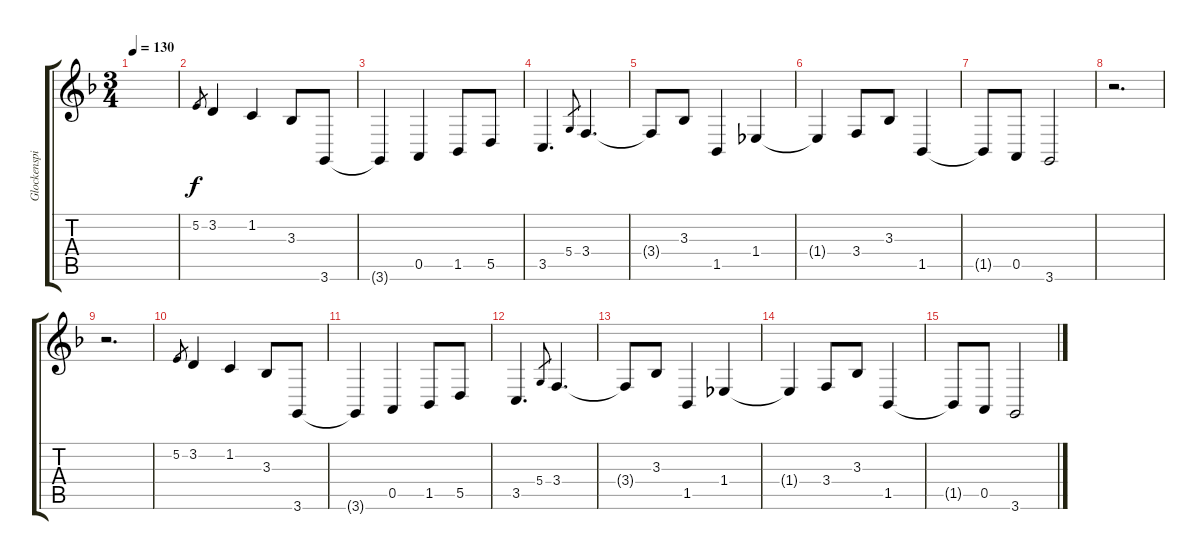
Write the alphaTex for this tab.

\track ("Glockenspiel" "Glockenspi") {instrument glockenspiel}
\staff {score tabs}
\tuning (E4 B3 G3 D3 A2 E2) {hide}
\ts (3 4)
\tempo 130
\clef g2
\ks dminor
|
5.2.8{gr} 3.2.4 1.2.4 3.3.8 3.6.8 |
3.6{t}.4 0.5.4 1.5.8 5.5.8 |
3.5.4{d} 5.4.8{gr} 3.4.4{d} |
3.4{t}.8 3.3.8 1.5.4 1.4.4 |
1.4{t}.4 3.4.8 3.3.8 1.5.4 |
1.5{t}.8 0.5.8 3.6.2 |
r.2{d} |
r.2{d} |
5.2.8{gr} 3.2.4 1.2.4 3.3.8 3.6.8 |
3.6{t}.4 0.5.4 1.5.8 5.5.8 |
3.5.4{d} 5.4.8{gr} 3.4.4{d} |
3.4{t}.8 3.3.8 1.5.4 1.4.4 |
1.4{t}.4 3.4.8 3.3.8 1.5.4 |
1.5{t}.8 0.5.8 3.6.2
